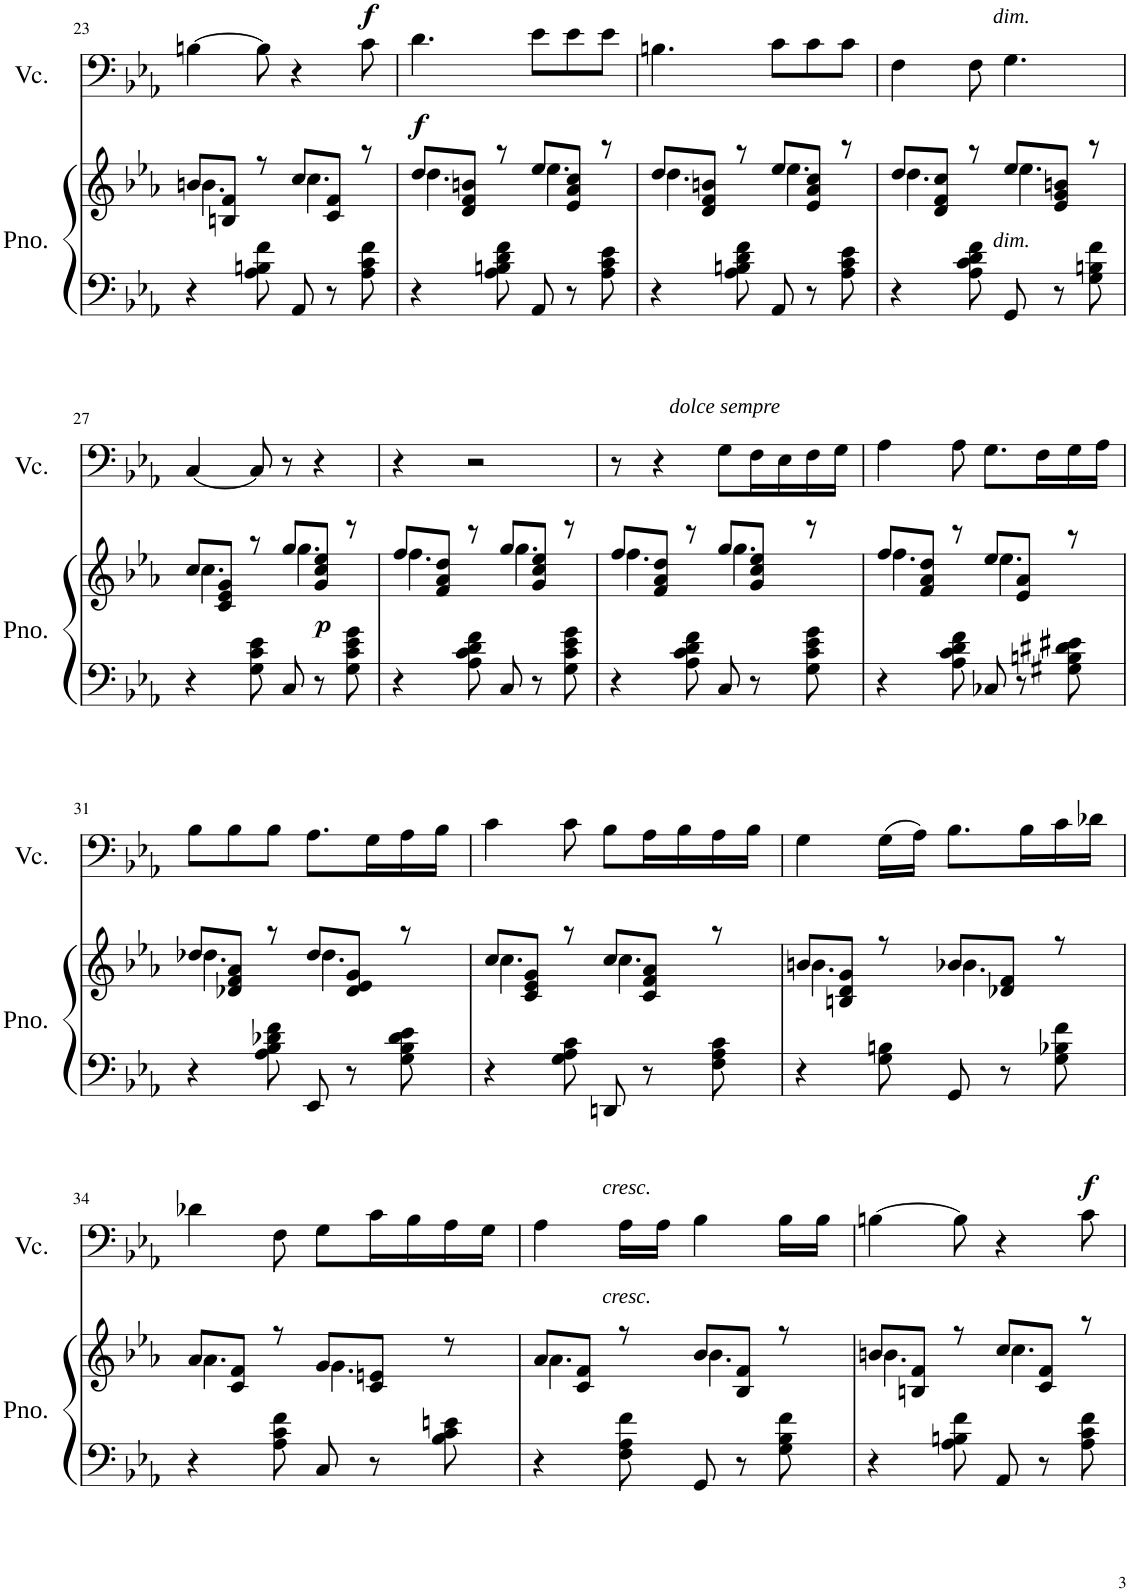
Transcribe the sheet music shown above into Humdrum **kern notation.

**kern	**kern	**dynam	**kern	**dynam
*part2	*part2	*part2	*part1	*part1
*staff3	*staff2	*staff2/3	*staff1	*staff1
*I"Piano	*	*	*I"Cello	*
*I'Pno.	*	*	*	*
!!LO:PB:g=z
*clefF4	*clefG2	*	*clefF4	*
*k[b-e-a-]	*k[b-e-a-]	*	*k[b-e-a-]	*
*M6/8	*M6/8	*	*M6/8	*
=23	=23	=23	=23	=23
*	*^	*	*	*
4r	8bn/L	4.bn\	.	[4Bn\	.
.	8Bn/ 8f/J	.	.	.	.
8A-\ 8Bn\ 8f\	8r	.	.	8B\]	.
8AA-/	8cc/L	4.cc\	.	4r	.
8r	8c/ 8f/J	.	.	.	.
!	!	!	!	!	!LO:DY:a
8A-\ 8c\ 8f\	8r	.	.	8c\	f
=24	=24	=24	=24	=24	=24
!	!	!	!LO:DY:a	!	!
4r	8dd/L	4.dd\	f	4.d\	.
.	8d/ 8f/ 8bn/J	.	.	.	.
8A-\ 8Bn\ 8d\ 8f\	8r	.	.	.	.
8AA-/	8ee-/L	4.ee-\	.	8e-\L	.
8r	8e-/ 8a-/ 8cc/J	.	.	8e-\	.
8A-\ 8c\ 8e-\	8r	.	.	8e-\J	.
=25	=25	=25	=25	=25	=25
4r	8dd/L	4.dd\	.	4.Bn\	.
.	8d/ 8f/ 8bn/J	.	.	.	.
8A-\ 8Bn\ 8d\ 8f\	8r	.	.	.	.
8AA-/	8ee-/L	4.ee-\	.	8c\L	.
8r	8e-/ 8a-/ 8cc/J	.	.	8c\	.
8A-\ 8c\ 8e-\	8r	.	.	8c\J	.
=26	=26	=26	=26	=26	=26
4r	8dd/L	4.dd\	.	4F\	.
.	8d/ 8f/ 8cc/J	.	.	.	.
8A-\ 8c\ 8d\ 8f\	8r	.	.	8F\	.
!	!	!	!LO:DY:a=2	!	!LO:DY:a
8GG/	8ee-/L	4.ee-\	other-dynamics	4.G\	other-dynamics
8r	8e-/ 8g/ 8bn/J	.	.	.	.
8G\ 8Bn\ 8f\	8r	.	.	.	.
!!LO:LB:g=z
=27	=27	=27	=27	=27	=27
4r	8cc/L	4.cc\	.	[4C/	.
.	8c/ 8e-/ 8g/J	.	.	.	.
8G\ 8c\ 8e-\	8r	.	.	8C/]	.
8C/	8gg/L	4.gg\	.	8r	.
!	!	!	!LO:DY:a=2	!	!
8r	8g/ 8cc/ 8ee-/J	.	p	4r	.
8G\ 8c\ 8e-\ 8g\	8r	.	.	.	.
=28	=28	=28	=28	=28	=28
4r	8ff/L	4.ff\	.	4r	.
.	8f/ 8a-/ 8dd/J	.	.	.	.
8A-\ 8c\ 8d\ 8f\	8r	.	.	2r	.
8C/	8gg/L	4.gg\	.	.	.
8r	8g/ 8cc/ 8ee-/J	.	.	.	.
8G\ 8c\ 8e-\ 8g\	8r	.	.	.	.
=29	=29	=29	=29	=29	=29
4r	8ff/L	4.ff\	.	8r	.
.	8f/ 8a-/ 8dd/J	.	.	4r	.
8A-\ 8c\ 8d\ 8f\	8r	.	.	.	.
!	!	!	!	!	!LO:DY:a
8C/	8gg/L	4.gg\	.	8G\L	other-dynamics
8r	8g/ 8cc/ 8ee-/J	.	.	16F\L	.
.	.	.	.	16E-\	.
8G\ 8c\ 8e-\ 8g\	8r	.	.	16F\	.
.	.	.	.	16G\JJ	.
=30	=30	=30	=30	=30	=30
4r	8ff/L	4.ff\	.	4A-\	.
.	8f/ 8a-/ 8dd/J	.	.	.	.
8A-\ 8c\ 8d\ 8f\	8r	.	.	8A-\	.
8C-X/	8ee-/L	4.ee-\	.	8.G\L	.
8r	8e-/ 8a-/J	.	.	.	.
.	.	.	.	16F\L	.
8G#X\ 8Bn\ 8d#X\ 8e#X\	8r	.	.	16G\	.
.	.	.	.	16A-\JJ	.
!!LO:LB:g=z
=31	=31	=31	=31	=31	=31
4r	8dd-X/L	4.dd-X\	.	8B-\L	.
.	8d-X/ 8f/ 8a-/J	.	.	8B-\	.
8A-\ 8B-\ 8d-X\ 8f\	8r	.	.	8B-\J	.
8EE-/	8dd-/L	4.dd-\	.	8.A-\L	.
8r	8d-/ 8e-/ 8g/J	.	.	.	.
.	.	.	.	16G\L	.
8G\ 8B-\ 8d-\ 8e-\	8r	.	.	16A-\	.
.	.	.	.	16B-\JJ	.
=32	=32	=32	=32	=32	=32
4r	8cc/L	4.cc\	.	4c\	.
.	8c/ 8e-/ 8g/J	.	.	.	.
8G\ 8A-\ 8c\	8r	.	.	8c\	.
8DDn/	8cc/L	4.cc\	.	8B-\L	.
8r	8c/ 8f/ 8a-/J	.	.	16A-\L	.
.	.	.	.	16B-\	.
8F\ 8A-\ 8c\	8r	.	.	16A-\	.
.	.	.	.	16B-\JJ	.
=33	=33	=33	=33	=33	=33
4r	8bn/L	4.bn\	.	4G\	.
.	8Bn/ 8d/ 8g/J	.	.	.	.
8G\ 8Bn\	8r	.	.	(16G\LL	.
.	.	.	.	16A-\JJ)	.
8GG/	8b-X/L	4.b-X\	.	8.B-\L	.
8r	8d-X/ 8f/J	.	.	.	.
.	.	.	.	16B-\L	.
8G\ 8B-X\ 8f\	8r	.	.	16c\	.
.	.	.	.	16d-X\JJ	.
!!LO:LB:g=z
=34	=34	=34	=34	=34	=34
4r	8a-/L	4.a-\	.	4d-X\	.
.	8c/ 8f/J	.	.	.	.
8A-\ 8c\ 8f\	8r	.	.	8F\	.
8C/	8g/L	4.g\	.	8G\L	.
8r	8c/ 8en/J	.	.	16c\L	.
.	.	.	.	16B-\	.
8B-\ 8c\ 8en\	8r	.	.	16A-\	.
.	.	.	.	16G\JJ	.
=35	=35	=35	=35	=35	=35
4r	8a-/L	4.a-\	.	4A-\	.
.	8c/ 8f/J	.	.	.	.
!	!	!	!LO:DY:a	!	!LO:DY:a
8F\ 8A-\ 8f\	8r	.	other-dynamics	16A-\LL	other-dynamics
.	.	.	.	16A-\JJ	.
8GG/	8b-/L	4.b-\	.	4B-\	.
8r	8B-/ 8f/J	.	.	.	.
8G\ 8B-\ 8f\	8r	.	.	16B-\LL	.
.	.	.	.	16B-\JJ	.
=36	=36	=36	=36	=36	=36
4r	8bn/L	4.bn\	.	[4Bn\	.
.	8Bn/ 8f/J	.	.	.	.
8A-\ 8Bn\ 8f\	8r	.	.	8B\]	.
8AA-/	8cc/L	4.cc\	.	4r	.
8r	8c/ 8f/J	.	.	.	.
!	!	!	!	!	!LO:DY:a
8A-\ 8c\ 8f\	8r	.	.	8c\	f
*	*v	*v	*	*	*
=	=	=	=	=
*-	*-	*-	*-	*-
